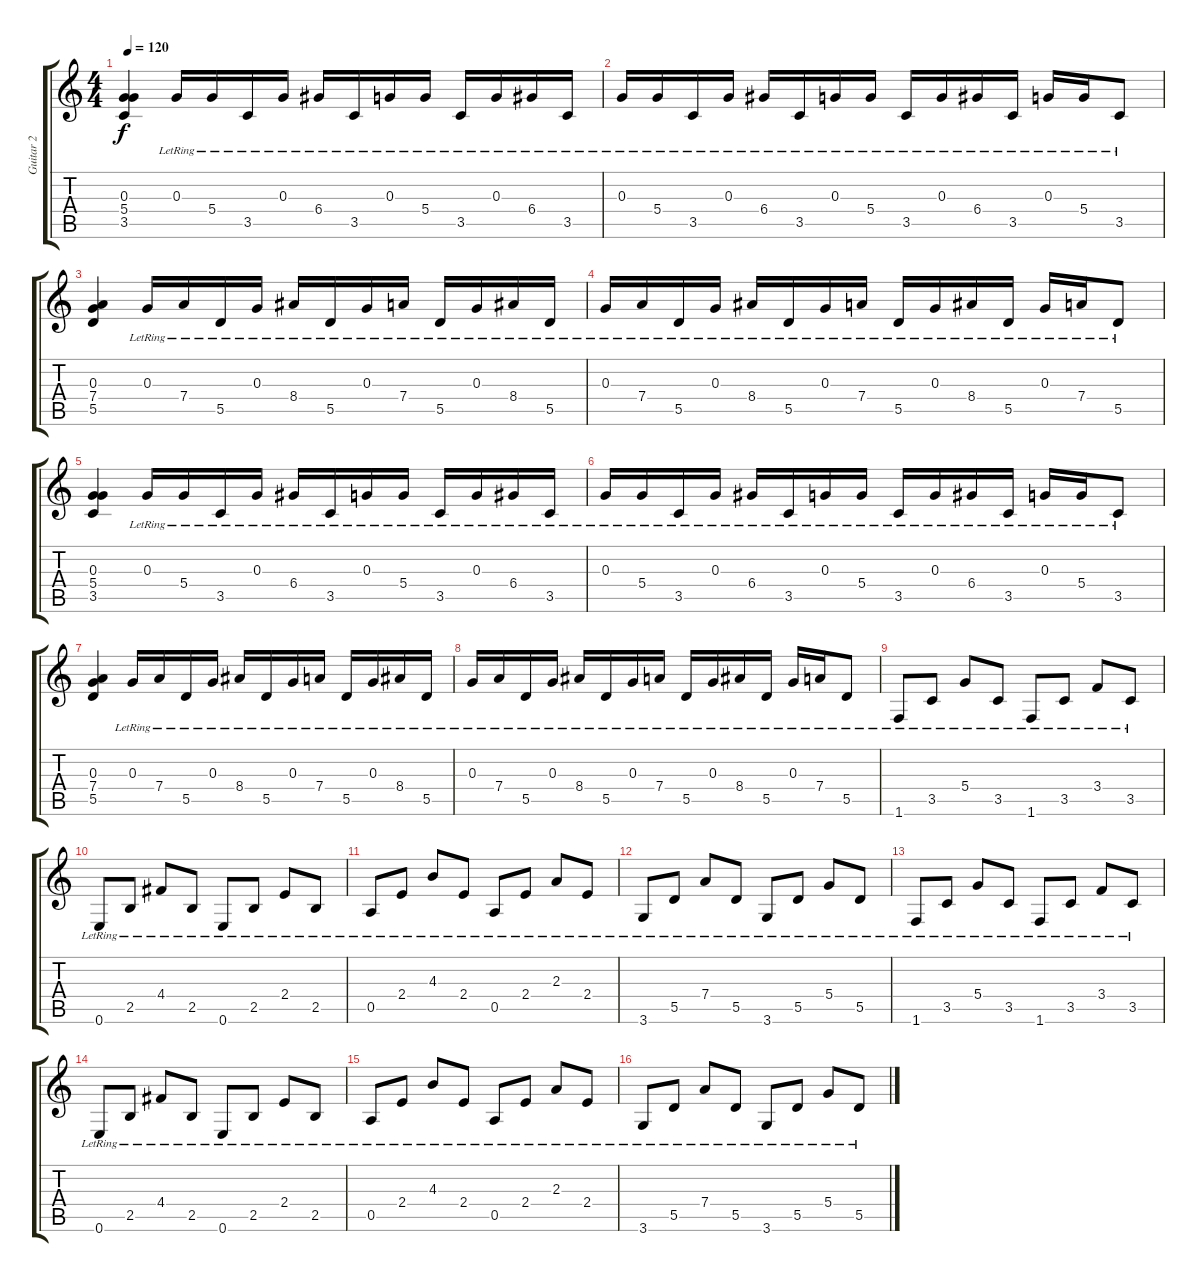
\track ("Guitar 2" "Guitar 2") {instrument distortionguitar}
\staff {score tabs}
\tuning (E4 B3 G3 D3 A2 E2) {hide}
\ts (4 4)
\tempo 120
\clef g2
\ks c
(0.3 5.4 3.5).4{dy f} 0.3{lr}.16 5.4{lr}.16 3.5{lr}.16 0.3{lr}.16 6.4{lr}.16 3.5{lr}.16 0.3{lr}.16 5.4{lr}.16 3.5{lr}.16 0.3{lr}.16 6.4{lr}.16 3.5{lr}.16 |
0.3{lr}.16 5.4{lr}.16 3.5{lr}.16 0.3{lr}.16 6.4{lr}.16 3.5{lr}.16 0.3{lr}.16 5.4{lr}.16 3.5{lr}.16 0.3{lr}.16 6.4{lr}.16 3.5{lr}.16 0.3{lr}.16 5.4{lr}.16 3.5{lr}.8 |
(0.3 7.4 5.5).4 0.3{lr}.16 7.4{lr}.16 5.5{lr}.16 0.3{lr}.16 8.4{lr}.16 5.5{lr}.16 0.3{lr}.16 7.4{lr}.16 5.5{lr}.16 0.3{lr}.16 8.4{lr}.16 5.5{lr}.16 |
0.3{lr}.16 7.4{lr}.16 5.5{lr}.16 0.3{lr}.16 8.4{lr}.16 5.5{lr}.16 0.3{lr}.16 7.4{lr}.16 5.5{lr}.16 0.3{lr}.16 8.4{lr}.16 5.5{lr}.16 0.3{lr}.16 7.4{lr}.16 5.5{lr}.8 |
(0.3 5.4 3.5).4 0.3{lr}.16 5.4{lr}.16 3.5{lr}.16 0.3{lr}.16 6.4{lr}.16 3.5{lr}.16 0.3{lr}.16 5.4{lr}.16 3.5{lr}.16 0.3{lr}.16 6.4{lr}.16 3.5{lr}.16 |
0.3{lr}.16 5.4{lr}.16 3.5{lr}.16 0.3{lr}.16 6.4{lr}.16 3.5{lr}.16 0.3{lr}.16 5.4{lr}.16 3.5{lr}.16 0.3{lr}.16 6.4{lr}.16 3.5{lr}.16 0.3{lr}.16 5.4{lr}.16 3.5{lr}.8 |
(0.3 7.4 5.5).4 0.3{lr}.16 7.4{lr}.16 5.5{lr}.16 0.3{lr}.16 8.4{lr}.16 5.5{lr}.16 0.3{lr}.16 7.4{lr}.16 5.5{lr}.16 0.3{lr}.16 8.4{lr}.16 5.5{lr}.16 |
0.3{lr}.16 7.4{lr}.16 5.5{lr}.16 0.3{lr}.16 8.4{lr}.16 5.5{lr}.16 0.3{lr}.16 7.4{lr}.16 5.5{lr}.16 0.3{lr}.16 8.4{lr}.16 5.5{lr}.16 0.3{lr}.16 7.4{lr}.16 5.5{lr}.8 |
1.6{lr}.8 3.5{lr}.8 5.4{lr}.8 3.5{lr}.8 1.6{lr}.8 3.5{lr}.8 3.4{lr}.8 3.5{lr}.8 |
0.6{lr}.8 2.5{lr}.8 4.4{lr}.8 2.5{lr}.8 0.6{lr}.8 2.5{lr}.8 2.4{lr}.8 2.5{lr}.8 |
0.5{lr}.8 2.4{lr}.8 4.3{lr}.8 2.4{lr}.8 0.5{lr}.8 2.4{lr}.8 2.3{lr}.8 2.4{lr}.8 |
3.6{lr}.8 5.5{lr}.8 7.4{lr}.8 5.5{lr}.8 3.6{lr}.8 5.5{lr}.8 5.4{lr}.8 5.5{lr}.8 |
1.6{lr}.8 3.5{lr}.8 5.4{lr}.8 3.5{lr}.8 1.6{lr}.8 3.5{lr}.8 3.4{lr}.8 3.5{lr}.8 |
0.6{lr}.8 2.5{lr}.8 4.4{lr}.8 2.5{lr}.8 0.6{lr}.8 2.5{lr}.8 2.4{lr}.8 2.5{lr}.8 |
0.5{lr}.8 2.4{lr}.8 4.3{lr}.8 2.4{lr}.8 0.5{lr}.8 2.4{lr}.8 2.3{lr}.8 2.4{lr}.8 |
3.6{lr}.8 5.5{lr}.8 7.4{lr}.8 5.5{lr}.8 3.6{lr}.8 5.5{lr}.8 5.4{lr}.8 5.5{lr}.8
